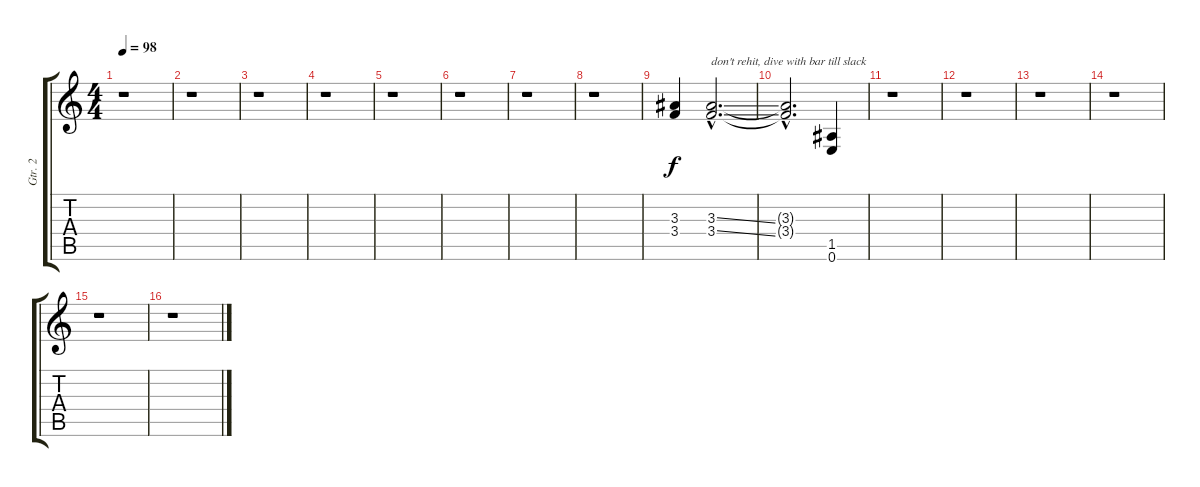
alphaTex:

\track ("Gtr. 2" "Gtr. 2") {instrument overdrivenguitar}
\staff {score tabs}
\tuning (E4 B3 G3 D3 A2 E2) {hide}
\ts (4 4)
\tempo 98
\clef g2
\ks c
r.1{dy f instrument overdrivenguitar} |
r.1 |
r.1 |
r.1 |
r.1 |
r.1 |
r.1 |
r.1 |
(3.3 3.4).4 (3.3{ss hac} 3.4{ss hac}).2{d txt "don't rehit, dive with bar till slack"} |
(3.3{hac t} 3.4{hac t}).2{d} (1.5 0.6).4 |
r.1 |
r.1 |
r.1 |
r.1 |
r.1 |
r.1
